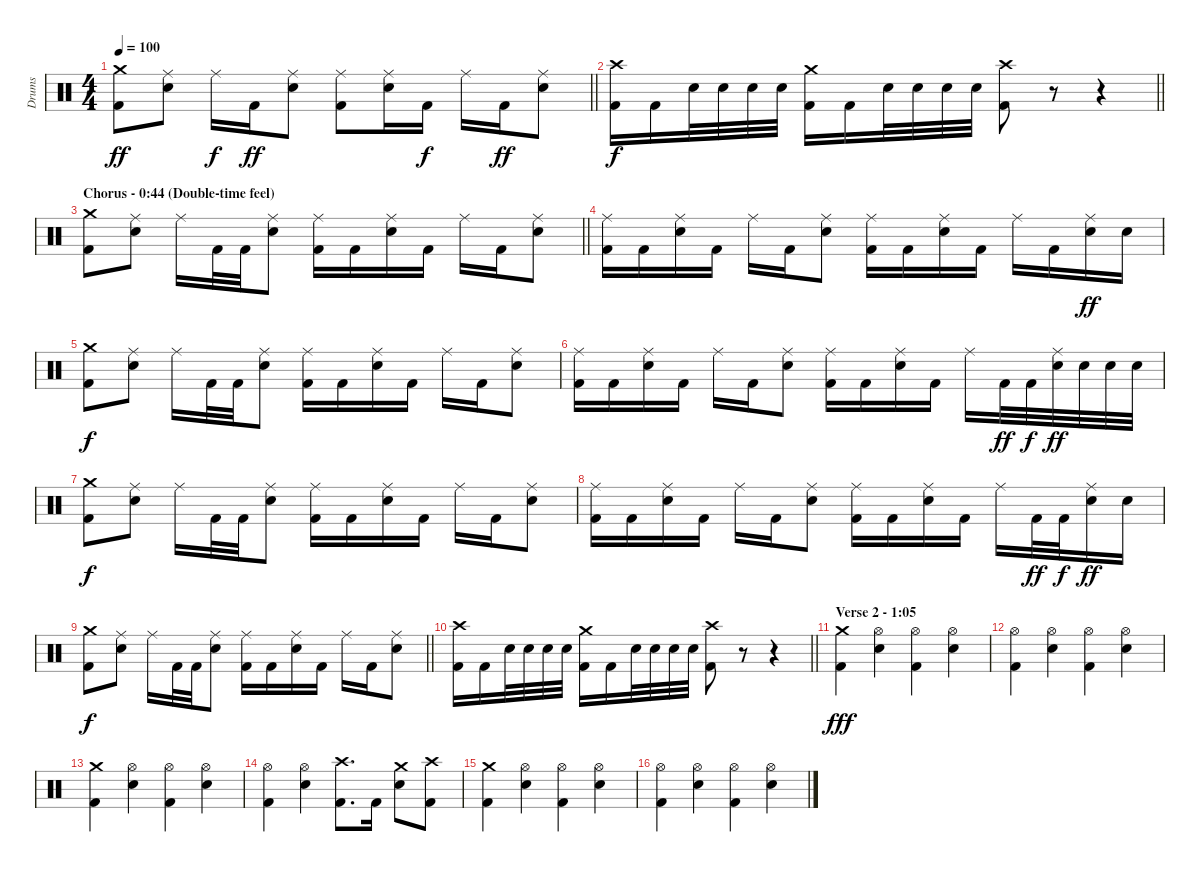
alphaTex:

\track ("Drums" "Drums") {instrument percussion}
\staff {score}
\articulation defaults
\ts (4 4)
\tempo 100
\clef neutral
\barLineRight lightlight
\ks c
("Crash medium (hit)" "Kick (hit) 2").8{dy ff} ("Ride (middle)" "Electric Snare (hit)").8 "Ride (middle)".16{dy f} "Kick (hit) 2".16{dy ff} ("Ride (middle)" "Electric Snare (hit)").8 ("Ride (middle)" "Kick (hit) 2").8 ("Ride (middle)" "Electric Snare (hit)").16 "Kick (hit) 2".16{dy f} "Ride (middle)".16 "Kick (hit) 2".16{dy ff} ("Ride (middle)" "Electric Snare (hit)").8 |
\section ("" "")
\barLineRight lightlight
("Crash high (hit)" "Kick (hit) 2").16{dy f} "Kick (hit) 2".16 "Electric Snare (hit)".32 "Electric Snare (hit)".32 "Electric Snare (hit)".32 "Electric Snare (hit)".32 ("Crash medium (hit)" "Kick (hit) 2").16 "Kick (hit) 2".16 "Electric Snare (hit)".32 "Electric Snare (hit)".32 "Electric Snare (hit)".32 "Electric Snare (hit)".32 ("Crash high (hit)" "Kick (hit) 2").8 r.8 r.4 |
\section ("" "Chorus - 0:44 (Double-time feel)")
\barLineRight lightlight
("Crash medium (hit)" "Kick (hit) 2").8 ("Ride (middle)" "Electric Snare (hit)").8 "Ride (middle)".16 "Kick (hit) 2".32 "Kick (hit) 2".32 ("Ride (middle)" "Electric Snare (hit)").8 ("Ride (middle)" "Kick (hit) 2").16 "Kick (hit) 2".16 ("Ride (middle)" "Electric Snare (hit)").16 "Kick (hit) 2".16 "Ride (middle)".16 "Kick (hit) 2".16 ("Ride (middle)" "Electric Snare (hit)").8 |
\section ("" "")
("Ride (middle)" "Kick (hit) 2").16 "Kick (hit) 2".16 ("Ride (middle)" "Electric Snare (hit)").16 "Kick (hit) 2".16 "Ride (middle)".16 "Kick (hit) 2".16 ("Ride (middle)" "Electric Snare (hit)").8 ("Ride (middle)" "Kick (hit) 2").16 "Kick (hit) 2".16 ("Ride (middle)" "Electric Snare (hit)").16 "Kick (hit) 2".16 "Ride (middle)".16 "Kick (hit) 2".16 ("Ride (middle)" "Electric Snare (hit)").16{dy ff} "Electric Snare (hit)".16 |
("Crash medium (hit)" "Kick (hit) 2").8{dy f} ("Ride (middle)" "Electric Snare (hit)").8 "Ride (middle)".16 "Kick (hit) 2".32 "Kick (hit) 2".32 ("Ride (middle)" "Electric Snare (hit)").8 ("Ride (middle)" "Kick (hit) 2").16 "Kick (hit) 2".16 ("Ride (middle)" "Electric Snare (hit)").16 "Kick (hit) 2".16 "Ride (middle)".16 "Kick (hit) 2".16 ("Ride (middle)" "Electric Snare (hit)").8 |
("Ride (middle)" "Kick (hit) 2").16 "Kick (hit) 2".16 ("Ride (middle)" "Electric Snare (hit)").16 "Kick (hit) 2".16 "Ride (middle)".16 "Kick (hit) 2".16 ("Ride (middle)" "Electric Snare (hit)").8 ("Ride (middle)" "Kick (hit) 2").16 "Kick (hit) 2".16 ("Ride (middle)" "Electric Snare (hit)").16 "Kick (hit) 2".16 "Ride (middle)".16 "Kick (hit) 2".32{dy ff} "Kick (hit) 2".32{dy f} ("Ride (middle)" "Electric Snare (hit)").32{dy ff} "Electric Snare (hit)".32 "Electric Snare (hit)".32 "Electric Snare (hit)".32 |
("Crash medium (hit)" "Kick (hit) 2").8{dy f} ("Ride (middle)" "Electric Snare (hit)").8 "Ride (middle)".16 "Kick (hit) 2".32 "Kick (hit) 2".32 ("Ride (middle)" "Electric Snare (hit)").8 ("Ride (middle)" "Kick (hit) 2").16 "Kick (hit) 2".16 ("Ride (middle)" "Electric Snare (hit)").16 "Kick (hit) 2".16 "Ride (middle)".16 "Kick (hit) 2".16 ("Ride (middle)" "Electric Snare (hit)").8 |
("Ride (middle)" "Kick (hit) 2").16 "Kick (hit) 2".16 ("Ride (middle)" "Electric Snare (hit)").16 "Kick (hit) 2".16 "Ride (middle)".16 "Kick (hit) 2".16 ("Ride (middle)" "Electric Snare (hit)").8 ("Ride (middle)" "Kick (hit) 2").16 "Kick (hit) 2".16 ("Ride (middle)" "Electric Snare (hit)").16 "Kick (hit) 2".16 "Ride (middle)".16 "Kick (hit) 2".32{dy ff} "Kick (hit) 2".32{dy f} ("Ride (middle)" "Electric Snare (hit)").16{dy ff} "Electric Snare (hit)".16 |
\barLineRight lightlight
("Crash medium (hit)" "Kick (hit) 2").8{dy f} ("Ride (middle)" "Electric Snare (hit)").8 "Ride (middle)".16 "Kick (hit) 2".32 "Kick (hit) 2".32 ("Ride (middle)" "Electric Snare (hit)").8 ("Ride (middle)" "Kick (hit) 2").16 "Kick (hit) 2".16 ("Ride (middle)" "Electric Snare (hit)").16 "Kick (hit) 2".16 "Ride (middle)".16 "Kick (hit) 2".16 ("Ride (middle)" "Electric Snare (hit)").8 |
\section ("" "")
\barLineRight lightlight
("Crash high (hit)" "Kick (hit) 2").16 "Kick (hit) 2".16 "Electric Snare (hit)".32 "Electric Snare (hit)".32 "Electric Snare (hit)".32 "Electric Snare (hit)".32 ("Crash medium (hit)" "Kick (hit) 2").16 "Kick (hit) 2".16 "Electric Snare (hit)".32 "Electric Snare (hit)".32 "Electric Snare (hit)".32 "Electric Snare (hit)".32 ("Crash high (hit)" "Kick (hit) 2").8 r.8 r.4 |
\section ("" "Verse 2 - 1:05")
("Crash medium (hit)" "Kick (hit) 2").4{dy fff} ("Hi-Hat (open)" "Electric Snare (hit)").4 ("Hi-Hat (open)" "Kick (hit) 2").4 ("Hi-Hat (open)" "Electric Snare (hit)").4 |
("Hi-Hat (open)" "Kick (hit) 2").4 ("Hi-Hat (open)" "Electric Snare (hit)").4 ("Hi-Hat (open)" "Kick (hit) 2").4 ("Hi-Hat (open)" "Electric Snare (hit)").4 |
("Crash medium (hit)" "Kick (hit) 2").4 ("Hi-Hat (open)" "Electric Snare (hit)").4 ("Hi-Hat (open)" "Kick (hit) 2").4 ("Hi-Hat (open)" "Electric Snare (hit)").4 |
("Hi-Hat (open)" "Kick (hit) 2").4 ("Hi-Hat (open)" "Electric Snare (hit)").4 ("Crash high (hit)" "Kick (hit) 2").8{d} "Kick (hit) 2".16 ("Crash medium (hit)" "Electric Snare (hit)").8 ("Crash high (hit)" "Kick (hit) 2").8 |
("Crash medium (hit)" "Kick (hit) 2").4 ("Hi-Hat (open)" "Electric Snare (hit)").4 ("Hi-Hat (open)" "Kick (hit) 2").4 ("Hi-Hat (open)" "Electric Snare (hit)").4 |
("Hi-Hat (open)" "Kick (hit) 2").4 ("Hi-Hat (open)" "Electric Snare (hit)").4 ("Hi-Hat (open)" "Kick (hit) 2").4 ("Hi-Hat (open)" "Electric Snare (hit)").4
